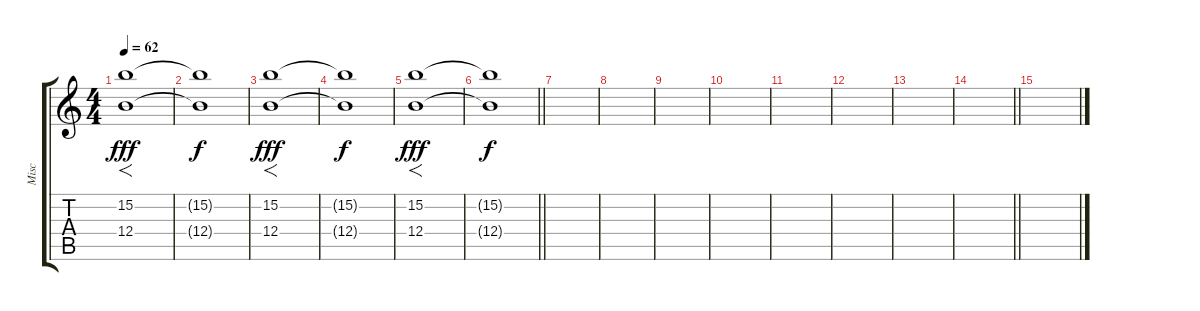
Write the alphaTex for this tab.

\track ("Misc" "Misc") {instrument guitarharmonics}
\staff {score tabs}
\tuning (Db4 Ab3 E3 B2 Gb2 B1) {hide}
\ts (4 4)
\tempo 62
\clef g2
\ks c
(15.2 12.4).1{f dy fff} |
(15.2{t} 12.4{t}).1{dy f} |
(15.2 12.4).1{f dy fff} |
(15.2{t} 12.4{t}).1{dy f} |
(15.2 12.4).1{f dy fff} |
\barLineRight lightlight
(15.2{t} 12.4{t}).1{dy f} |
\section ("" "")
|
|
|
|
|
|
|
\barLineRight lightlight
|
\section ("" "")
